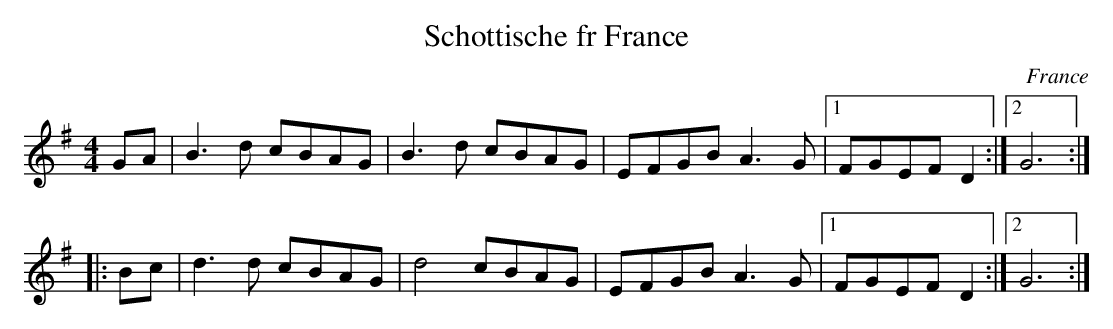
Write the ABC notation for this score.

X:1
T:Schottische fr France
O:France
M:4/4
K:G
GA|\
B3d cBAG | B3d cBAG | EFGB A3G|1 FGEF D2:|2 G6:|
|: Bc|\
d3d cBAG | d4 cBAG | EFGB A3G|1FGEFD2:|2G6:|
